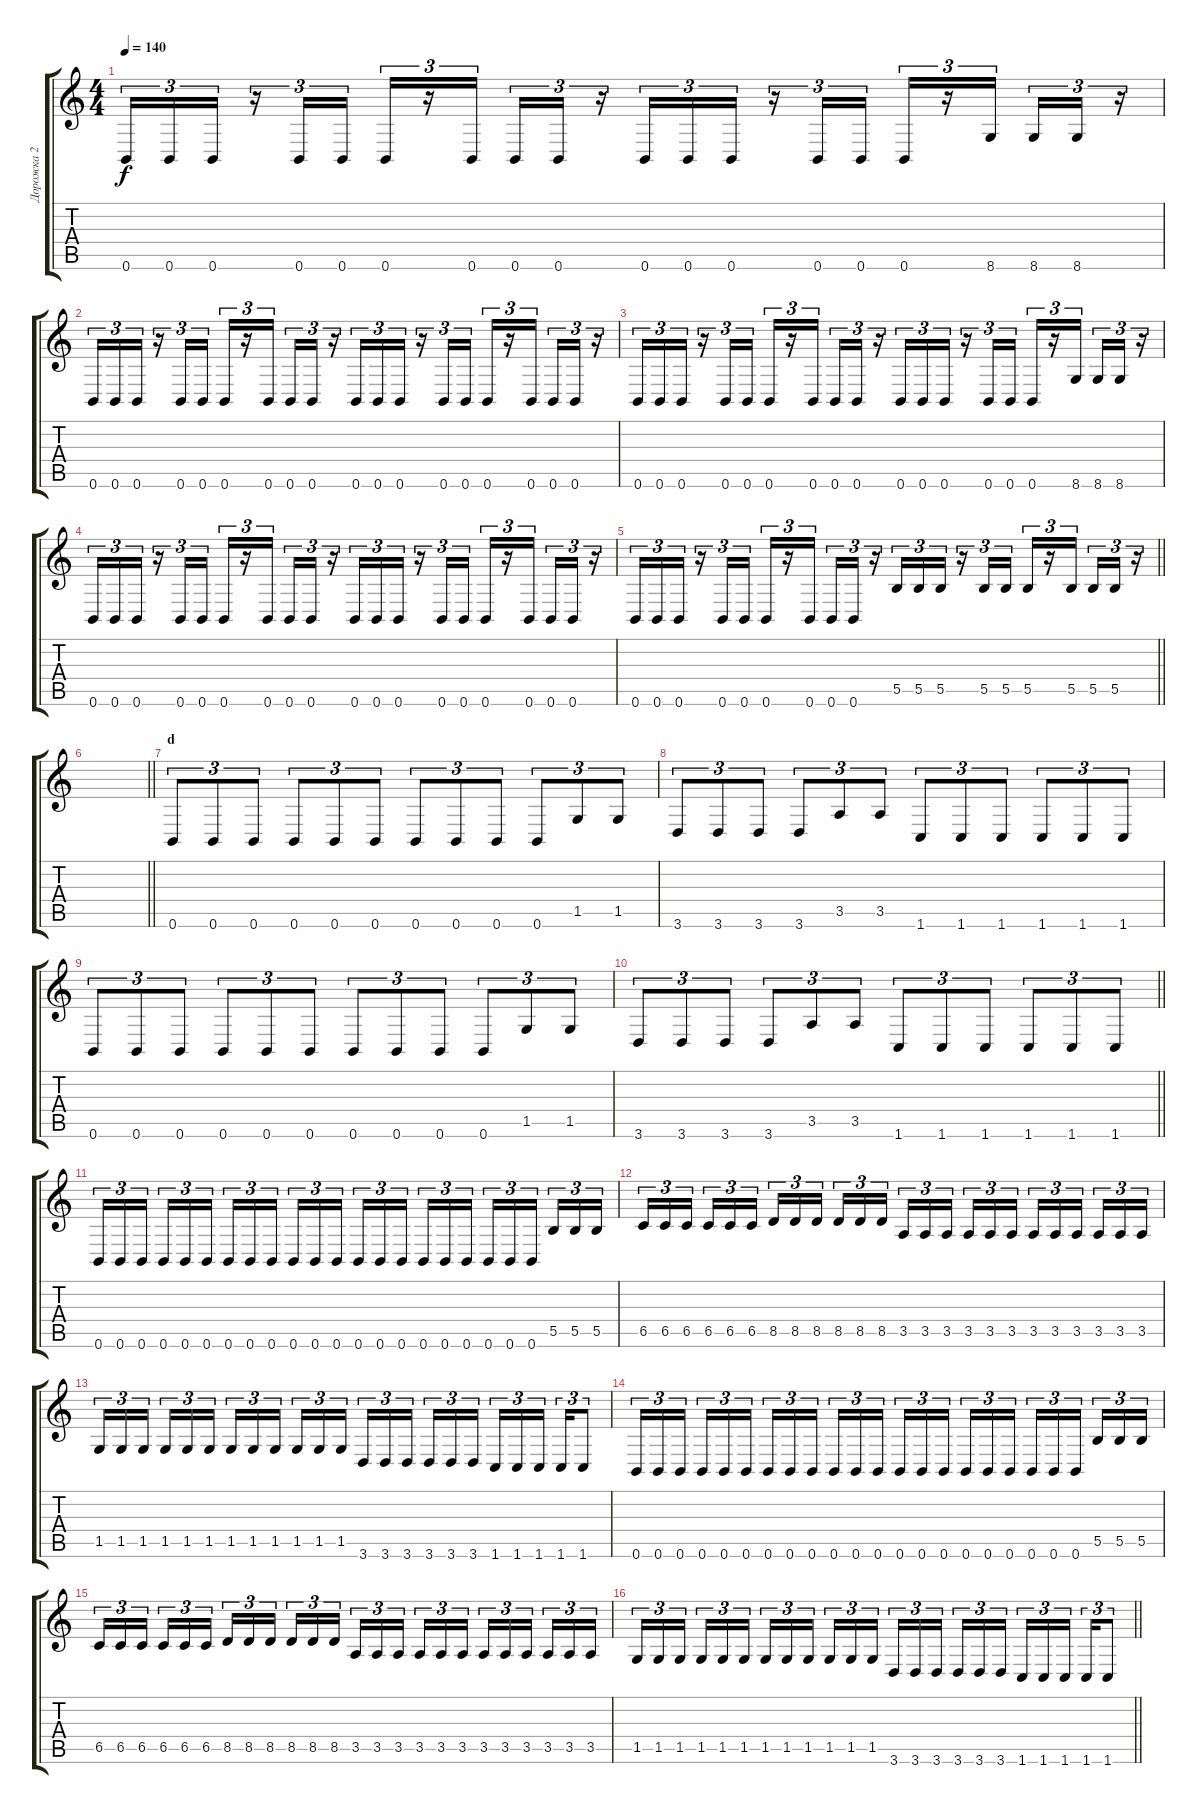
\track ("Дорожка 2" "Дорожка 2") {instrument distortionguitar}
\staff {score tabs}
\tuning (Db4 Ab3 E3 B2 Gb2 B1) {hide}
\ts (4 4)
\tempo 140
\clef g2
\ks c
0.6.16{tu (3 2) dy f} 0.6.16{tu (3 2)} 0.6.16{tu (3 2)} r.16{tu (3 2)} 0.6.16{tu (3 2)} 0.6.16{tu (3 2)} 0.6.16{tu (3 2)} r.16{tu (3 2)} 0.6.16{tu (3 2) beam splitsecondary} 0.6.16{tu (3 2)} 0.6.16{tu (3 2)} r.16{tu (3 2)} 0.6.16{tu (3 2)} 0.6.16{tu (3 2)} 0.6.16{tu (3 2)} r.16{tu (3 2)} 0.6.16{tu (3 2)} 0.6.16{tu (3 2)} 0.6.16{tu (3 2)} r.16{tu (3 2)} 8.6.16{tu (3 2) beam splitsecondary} 8.6.16{tu (3 2)} 8.6.16{tu (3 2)} r.16{tu (3 2)} |
0.6.16{tu (3 2)} 0.6.16{tu (3 2)} 0.6.16{tu (3 2)} r.16{tu (3 2)} 0.6.16{tu (3 2)} 0.6.16{tu (3 2)} 0.6.16{tu (3 2)} r.16{tu (3 2)} 0.6.16{tu (3 2) beam splitsecondary} 0.6.16{tu (3 2)} 0.6.16{tu (3 2)} r.16{tu (3 2)} 0.6.16{tu (3 2)} 0.6.16{tu (3 2)} 0.6.16{tu (3 2)} r.16{tu (3 2)} 0.6.16{tu (3 2)} 0.6.16{tu (3 2)} 0.6.16{tu (3 2)} r.16{tu (3 2)} 0.6.16{tu (3 2) beam splitsecondary} 0.6.16{tu (3 2)} 0.6.16{tu (3 2)} r.16{tu (3 2)} |
0.6.16{tu (3 2)} 0.6.16{tu (3 2)} 0.6.16{tu (3 2)} r.16{tu (3 2)} 0.6.16{tu (3 2)} 0.6.16{tu (3 2)} 0.6.16{tu (3 2)} r.16{tu (3 2)} 0.6.16{tu (3 2) beam splitsecondary} 0.6.16{tu (3 2)} 0.6.16{tu (3 2)} r.16{tu (3 2)} 0.6.16{tu (3 2)} 0.6.16{tu (3 2)} 0.6.16{tu (3 2)} r.16{tu (3 2)} 0.6.16{tu (3 2)} 0.6.16{tu (3 2)} 0.6.16{tu (3 2)} r.16{tu (3 2)} 8.6.16{tu (3 2) beam splitsecondary} 8.6.16{tu (3 2)} 8.6.16{tu (3 2)} r.16{tu (3 2)} |
0.6.16{tu (3 2)} 0.6.16{tu (3 2)} 0.6.16{tu (3 2)} r.16{tu (3 2)} 0.6.16{tu (3 2)} 0.6.16{tu (3 2)} 0.6.16{tu (3 2)} r.16{tu (3 2)} 0.6.16{tu (3 2) beam splitsecondary} 0.6.16{tu (3 2)} 0.6.16{tu (3 2)} r.16{tu (3 2)} 0.6.16{tu (3 2)} 0.6.16{tu (3 2)} 0.6.16{tu (3 2)} r.16{tu (3 2)} 0.6.16{tu (3 2)} 0.6.16{tu (3 2)} 0.6.16{tu (3 2)} r.16{tu (3 2)} 0.6.16{tu (3 2) beam splitsecondary} 0.6.16{tu (3 2)} 0.6.16{tu (3 2)} r.16{tu (3 2)} |
\barLineRight lightlight
0.6.16{tu (3 2)} 0.6.16{tu (3 2)} 0.6.16{tu (3 2)} r.16{tu (3 2)} 0.6.16{tu (3 2)} 0.6.16{tu (3 2)} 0.6.16{tu (3 2)} r.16{tu (3 2)} 0.6.16{tu (3 2) beam splitsecondary} 0.6.16{tu (3 2)} 0.6.16{tu (3 2)} r.16{tu (3 2)} 5.5.16{tu (3 2)} 5.5.16{tu (3 2)} 5.5.16{tu (3 2)} r.16{tu (3 2)} 5.5.16{tu (3 2)} 5.5.16{tu (3 2)} 5.5.16{tu (3 2)} r.16{tu (3 2)} 5.5.16{tu (3 2) beam splitsecondary} 5.5.16{tu (3 2)} 5.5.16{tu (3 2)} r.16{tu (3 2)} |
\barLineRight lightlight
|
\section ("" "d")
0.6.8{tu (3 2)} 0.6.8{tu (3 2)} 0.6.8{tu (3 2)} 0.6.8{tu (3 2)} 0.6.8{tu (3 2)} 0.6.8{tu (3 2)} 0.6.8{tu (3 2)} 0.6.8{tu (3 2)} 0.6.8{tu (3 2)} 0.6.8{tu (3 2)} 1.5.8{tu (3 2)} 1.5.8{tu (3 2)} |
3.6.8{tu (3 2)} 3.6.8{tu (3 2)} 3.6.8{tu (3 2)} 3.6.8{tu (3 2)} 3.5.8{tu (3 2)} 3.5.8{tu (3 2)} 1.6.8{tu (3 2)} 1.6.8{tu (3 2)} 1.6.8{tu (3 2)} 1.6.8{tu (3 2)} 1.6.8{tu (3 2)} 1.6.8{tu (3 2)} |
0.6.8{tu (3 2)} 0.6.8{tu (3 2)} 0.6.8{tu (3 2)} 0.6.8{tu (3 2)} 0.6.8{tu (3 2)} 0.6.8{tu (3 2)} 0.6.8{tu (3 2)} 0.6.8{tu (3 2)} 0.6.8{tu (3 2)} 0.6.8{tu (3 2)} 1.5.8{tu (3 2)} 1.5.8{tu (3 2)} |
\barLineRight lightlight
3.6.8{tu (3 2)} 3.6.8{tu (3 2)} 3.6.8{tu (3 2)} 3.6.8{tu (3 2)} 3.5.8{tu (3 2)} 3.5.8{tu (3 2)} 1.6.8{tu (3 2)} 1.6.8{tu (3 2)} 1.6.8{tu (3 2)} 1.6.8{tu (3 2)} 1.6.8{tu (3 2)} 1.6.8{tu (3 2)} |
0.6.16{tu (3 2)} 0.6.16{tu (3 2)} 0.6.16{tu (3 2) beam splitsecondary} 0.6.16{tu (3 2)} 0.6.16{tu (3 2)} 0.6.16{tu (3 2)} 0.6.16{tu (3 2)} 0.6.16{tu (3 2)} 0.6.16{tu (3 2) beam splitsecondary} 0.6.16{tu (3 2)} 0.6.16{tu (3 2)} 0.6.16{tu (3 2)} 0.6.16{tu (3 2)} 0.6.16{tu (3 2)} 0.6.16{tu (3 2) beam splitsecondary} 0.6.16{tu (3 2)} 0.6.16{tu (3 2)} 0.6.16{tu (3 2)} 0.6.16{tu (3 2)} 0.6.16{tu (3 2)} 0.6.16{tu (3 2) beam splitsecondary} 5.5.16{tu (3 2)} 5.5.16{tu (3 2)} 5.5.16{tu (3 2)} |
6.5.16{tu (3 2)} 6.5.16{tu (3 2)} 6.5.16{tu (3 2) beam splitsecondary} 6.5.16{tu (3 2)} 6.5.16{tu (3 2)} 6.5.16{tu (3 2)} 8.5.16{tu (3 2)} 8.5.16{tu (3 2)} 8.5.16{tu (3 2) beam splitsecondary} 8.5.16{tu (3 2)} 8.5.16{tu (3 2)} 8.5.16{tu (3 2)} 3.5.16{tu (3 2)} 3.5.16{tu (3 2)} 3.5.16{tu (3 2) beam splitsecondary} 3.5.16{tu (3 2)} 3.5.16{tu (3 2)} 3.5.16{tu (3 2)} 3.5.16{tu (3 2)} 3.5.16{tu (3 2)} 3.5.16{tu (3 2) beam splitsecondary} 3.5.16{tu (3 2)} 3.5.16{tu (3 2)} 3.5.16{tu (3 2)} |
1.5.16{tu (3 2)} 1.5.16{tu (3 2)} 1.5.16{tu (3 2) beam splitsecondary} 1.5.16{tu (3 2)} 1.5.16{tu (3 2)} 1.5.16{tu (3 2)} 1.5.16{tu (3 2)} 1.5.16{tu (3 2)} 1.5.16{tu (3 2) beam splitsecondary} 1.5.16{tu (3 2)} 1.5.16{tu (3 2)} 1.5.16{tu (3 2)} 3.6.16{tu (3 2)} 3.6.16{tu (3 2)} 3.6.16{tu (3 2) beam splitsecondary} 3.6.16{tu (3 2)} 3.6.16{tu (3 2)} 3.6.16{tu (3 2)} 1.6.16{tu (3 2)} 1.6.16{tu (3 2)} 1.6.16{tu (3 2) beam splitsecondary} 1.6.16{tu (3 2)} 1.6.8{tu (3 2)} |
0.6.16{tu (3 2)} 0.6.16{tu (3 2)} 0.6.16{tu (3 2) beam splitsecondary} 0.6.16{tu (3 2)} 0.6.16{tu (3 2)} 0.6.16{tu (3 2)} 0.6.16{tu (3 2)} 0.6.16{tu (3 2)} 0.6.16{tu (3 2) beam splitsecondary} 0.6.16{tu (3 2)} 0.6.16{tu (3 2)} 0.6.16{tu (3 2)} 0.6.16{tu (3 2)} 0.6.16{tu (3 2)} 0.6.16{tu (3 2) beam splitsecondary} 0.6.16{tu (3 2)} 0.6.16{tu (3 2)} 0.6.16{tu (3 2)} 0.6.16{tu (3 2)} 0.6.16{tu (3 2)} 0.6.16{tu (3 2) beam splitsecondary} 5.5.16{tu (3 2)} 5.5.16{tu (3 2)} 5.5.16{tu (3 2)} |
6.5.16{tu (3 2)} 6.5.16{tu (3 2)} 6.5.16{tu (3 2) beam splitsecondary} 6.5.16{tu (3 2)} 6.5.16{tu (3 2)} 6.5.16{tu (3 2)} 8.5.16{tu (3 2)} 8.5.16{tu (3 2)} 8.5.16{tu (3 2) beam splitsecondary} 8.5.16{tu (3 2)} 8.5.16{tu (3 2)} 8.5.16{tu (3 2)} 3.5.16{tu (3 2)} 3.5.16{tu (3 2)} 3.5.16{tu (3 2) beam splitsecondary} 3.5.16{tu (3 2)} 3.5.16{tu (3 2)} 3.5.16{tu (3 2)} 3.5.16{tu (3 2)} 3.5.16{tu (3 2)} 3.5.16{tu (3 2) beam splitsecondary} 3.5.16{tu (3 2)} 3.5.16{tu (3 2)} 3.5.16{tu (3 2)} |
\barLineRight lightlight
1.5.16{tu (3 2)} 1.5.16{tu (3 2)} 1.5.16{tu (3 2) beam splitsecondary} 1.5.16{tu (3 2)} 1.5.16{tu (3 2)} 1.5.16{tu (3 2)} 1.5.16{tu (3 2)} 1.5.16{tu (3 2)} 1.5.16{tu (3 2) beam splitsecondary} 1.5.16{tu (3 2)} 1.5.16{tu (3 2)} 1.5.16{tu (3 2)} 3.6.16{tu (3 2)} 3.6.16{tu (3 2)} 3.6.16{tu (3 2) beam splitsecondary} 3.6.16{tu (3 2)} 3.6.16{tu (3 2)} 3.6.16{tu (3 2)} 1.6.16{tu (3 2)} 1.6.16{tu (3 2)} 1.6.16{tu (3 2) beam splitsecondary} 1.6.16{tu (3 2)} 1.6.8{tu (3 2)}
